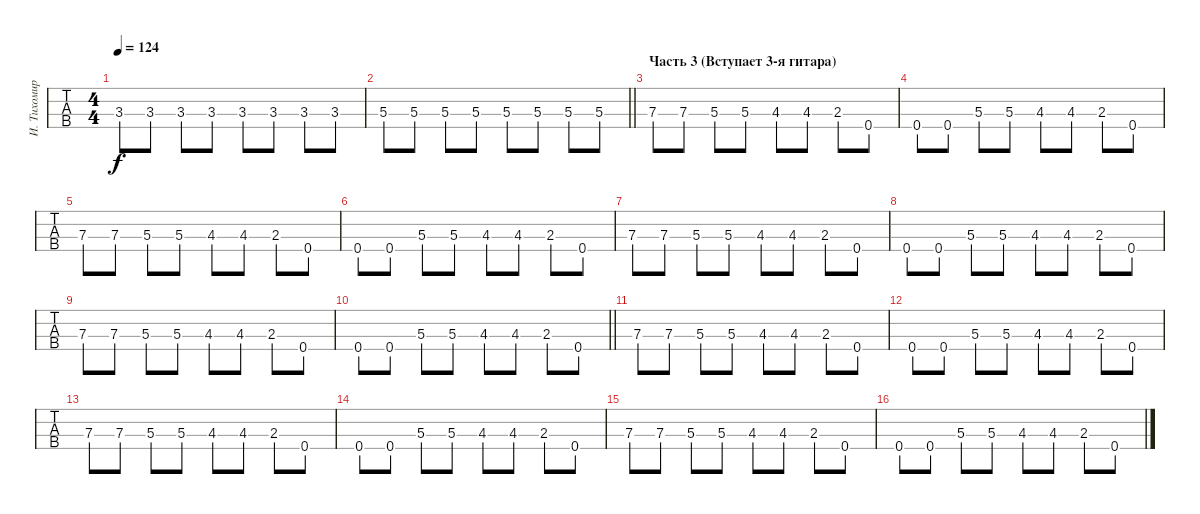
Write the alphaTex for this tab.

\track ("И. Тихомиров" "И. Тихомир") {instrument electricbassfinger}
\staff {tabs}
\tuning (G2 D2 A1 E1) {hide}
\ts (4 4)
\tempo 124
\clef f4
\ks c
3.3.8{dy f} 3.3.8 3.3.8 3.3.8 3.3.8 3.3.8 3.3.8 3.3.8 |
\barLineRight lightlight
5.3.8 5.3.8 5.3.8 5.3.8 5.3.8 5.3.8 5.3.8 5.3.8 |
\section ("" "Часть 3 (Вступает 3-я гитара)")
7.3.8 7.3.8 5.3.8 5.3.8 4.3.8 4.3.8 2.3.8 0.4.8 |
0.4.8 0.4.8 5.3.8 5.3.8 4.3.8 4.3.8 2.3.8 0.4.8 |
7.3.8 7.3.8 5.3.8 5.3.8 4.3.8 4.3.8 2.3.8 0.4.8 |
0.4.8 0.4.8 5.3.8 5.3.8 4.3.8 4.3.8 2.3.8 0.4.8 |
7.3.8 7.3.8 5.3.8 5.3.8 4.3.8 4.3.8 2.3.8 0.4.8 |
0.4.8 0.4.8 5.3.8 5.3.8 4.3.8 4.3.8 2.3.8 0.4.8 |
7.3.8 7.3.8 5.3.8 5.3.8 4.3.8 4.3.8 2.3.8 0.4.8 |
\barLineRight lightlight
0.4.8 0.4.8 5.3.8 5.3.8 4.3.8 4.3.8 2.3.8 0.4.8 |
7.3.8 7.3.8 5.3.8 5.3.8 4.3.8 4.3.8 2.3.8 0.4.8 |
0.4.8 0.4.8 5.3.8 5.3.8 4.3.8 4.3.8 2.3.8 0.4.8 |
7.3.8 7.3.8 5.3.8 5.3.8 4.3.8 4.3.8 2.3.8 0.4.8 |
0.4.8 0.4.8 5.3.8 5.3.8 4.3.8 4.3.8 2.3.8 0.4.8 |
7.3.8 7.3.8 5.3.8 5.3.8 4.3.8 4.3.8 2.3.8 0.4.8 |
0.4.8 0.4.8 5.3.8 5.3.8 4.3.8 4.3.8 2.3.8 0.4.8
